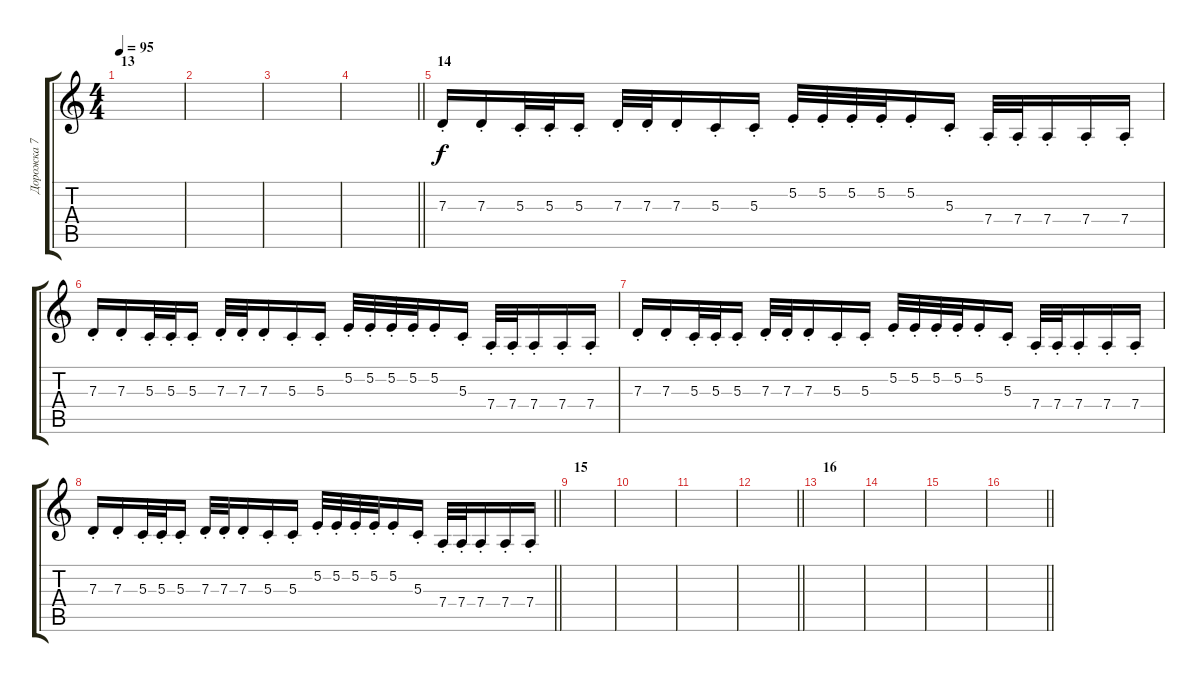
\track ("Дорожка 7" "Дорожка 7") {instrument lead8bassandlead}
\staff {score tabs}
\tuning (E4 B3 G3 D3 A2 E2) {hide}
\ts (4 4)
\section ("" "13")
\tempo 95
\clef g2
\ks c
|
|
|
\barLineRight lightlight
|
\section ("" "14")
7.3{st}.16 7.3{st}.16 5.3{st}.32 5.3{st}.32 5.3{st}.16 7.3{st}.32 7.3{st}.32 7.3{st}.16 5.3{st}.16 5.3{st}.16 5.2{st}.32 5.2{st}.32 5.2{st}.32 5.2{st}.32 5.2{st}.16 5.3{st}.16 7.4{st}.32 7.4{st}.32 7.4{st}.16 7.4{st}.16 7.4{st}.16 |
7.3{st}.16 7.3{st}.16 5.3{st}.32 5.3{st}.32 5.3{st}.16 7.3{st}.32 7.3{st}.32 7.3{st}.16 5.3{st}.16 5.3{st}.16 5.2{st}.32 5.2{st}.32 5.2{st}.32 5.2{st}.32 5.2{st}.16 5.3{st}.16 7.4{st}.32 7.4{st}.32 7.4{st}.16 7.4{st}.16 7.4{st}.16 |
7.3{st}.16 7.3{st}.16 5.3{st}.32 5.3{st}.32 5.3{st}.16 7.3{st}.32 7.3{st}.32 7.3{st}.16 5.3{st}.16 5.3{st}.16 5.2{st}.32 5.2{st}.32 5.2{st}.32 5.2{st}.32 5.2{st}.16 5.3{st}.16 7.4{st}.32 7.4{st}.32 7.4{st}.16 7.4{st}.16 7.4{st}.16 |
\barLineRight lightlight
7.3{st}.16 7.3{st}.16 5.3{st}.32 5.3{st}.32 5.3{st}.16 7.3{st}.32 7.3{st}.32 7.3{st}.16 5.3{st}.16 5.3{st}.16 5.2{st}.32 5.2{st}.32 5.2{st}.32 5.2{st}.32 5.2{st}.16 5.3{st}.16 7.4{st}.32 7.4{st}.32 7.4{st}.16 7.4{st}.16 7.4{st}.16 |
\section ("" "15")
|
|
|
\barLineRight lightlight
|
\section ("" "16")
|
|
|
\barLineRight lightlight
